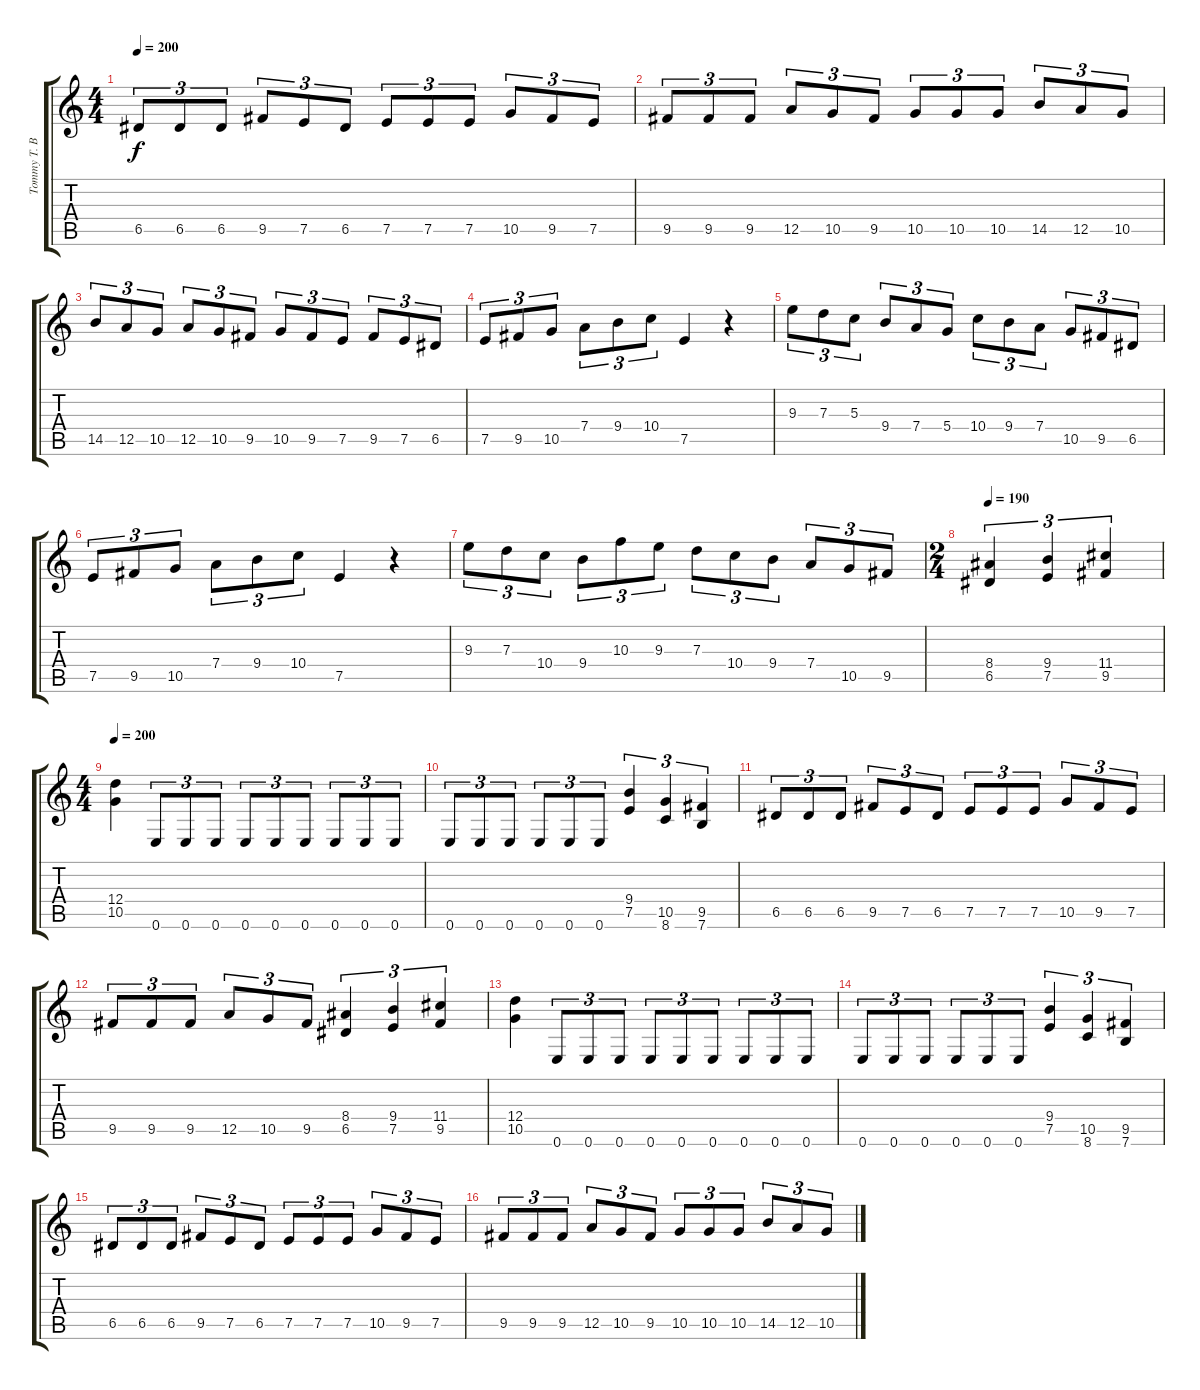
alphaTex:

\track ("Tommy T. Baron (RHYTHM)" "Tommy T. B") {instrument overdrivenguitar}
\staff {score tabs}
\tuning (E4 B3 G3 D3 A2 E2) {hide}
\ts (4 4)
\tempo 200
\clef g2
\ks c
6.5.8{tu (3 2) dy f} 6.5.8{tu (3 2)} 6.5.8{tu (3 2)} 9.5.8{tu (3 2)} 7.5.8{tu (3 2)} 6.5.8{tu (3 2)} 7.5.8{tu (3 2)} 7.5.8{tu (3 2)} 7.5.8{tu (3 2)} 10.5.8{tu (3 2)} 9.5.8{tu (3 2)} 7.5.8{tu (3 2)} |
9.5.8{tu (3 2)} 9.5.8{tu (3 2)} 9.5.8{tu (3 2)} 12.5.8{tu (3 2)} 10.5.8{tu (3 2)} 9.5.8{tu (3 2)} 10.5.8{tu (3 2)} 10.5.8{tu (3 2)} 10.5.8{tu (3 2)} 14.5.8{tu (3 2)} 12.5.8{tu (3 2)} 10.5.8{tu (3 2)} |
14.5.8{tu (3 2)} 12.5.8{tu (3 2)} 10.5.8{tu (3 2)} 12.5.8{tu (3 2)} 10.5.8{tu (3 2)} 9.5.8{tu (3 2)} 10.5.8{tu (3 2)} 9.5.8{tu (3 2)} 7.5.8{tu (3 2)} 9.5.8{tu (3 2)} 7.5.8{tu (3 2)} 6.5.8{tu (3 2)} |
7.5.8{tu (3 2)} 9.5.8{tu (3 2)} 10.5.8{tu (3 2)} 7.4.8{tu (3 2)} 9.4.8{tu (3 2)} 10.4.8{tu (3 2)} 7.5.4 r.4 |
9.3.8{tu (3 2)} 7.3.8{tu (3 2)} 5.3.8{tu (3 2)} 9.4.8{tu (3 2)} 7.4.8{tu (3 2)} 5.4.8{tu (3 2)} 10.4.8{tu (3 2)} 9.4.8{tu (3 2)} 7.4.8{tu (3 2)} 10.5.8{tu (3 2)} 9.5.8{tu (3 2)} 6.5.8{tu (3 2)} |
7.5.8{tu (3 2)} 9.5.8{tu (3 2)} 10.5.8{tu (3 2)} 7.4.8{tu (3 2)} 9.4.8{tu (3 2)} 10.4.8{tu (3 2)} 7.5.4 r.4 |
9.3.8{tu (3 2)} 7.3.8{tu (3 2)} 10.4.8{tu (3 2)} 9.4.8{tu (3 2)} 10.3.8{tu (3 2)} 9.3.8{tu (3 2)} 7.3.8{tu (3 2)} 10.4.8{tu (3 2)} 9.4.8{tu (3 2)} 7.4.8{tu (3 2)} 10.5.8{tu (3 2)} 9.5.8{tu (3 2)} |
\ts (2 4)
\tempo 190
(8.4 6.5).4{tu (3 2)} (9.4 7.5).4{tu (3 2)} (11.4 9.5).4{tu (3 2)} |
\ts (4 4)
\tempo 200
(12.4 10.5).4 0.6.8{tu (3 2)} 0.6.8{tu (3 2)} 0.6.8{tu (3 2)} 0.6.8{tu (3 2)} 0.6.8{tu (3 2)} 0.6.8{tu (3 2)} 0.6.8{tu (3 2)} 0.6.8{tu (3 2)} 0.6.8{tu (3 2)} |
0.6.8{tu (3 2)} 0.6.8{tu (3 2)} 0.6.8{tu (3 2)} 0.6.8{tu (3 2)} 0.6.8{tu (3 2)} 0.6.8{tu (3 2)} (9.4 7.5).4{tu (3 2)} (10.5 8.6).4{tu (3 2)} (9.5 7.6).4{tu (3 2)} |
6.5.8{tu (3 2)} 6.5.8{tu (3 2)} 6.5.8{tu (3 2)} 9.5.8{tu (3 2)} 7.5.8{tu (3 2)} 6.5.8{tu (3 2)} 7.5.8{tu (3 2)} 7.5.8{tu (3 2)} 7.5.8{tu (3 2)} 10.5.8{tu (3 2)} 9.5.8{tu (3 2)} 7.5.8{tu (3 2)} |
9.5.8{tu (3 2)} 9.5.8{tu (3 2)} 9.5.8{tu (3 2)} 12.5.8{tu (3 2)} 10.5.8{tu (3 2)} 9.5.8{tu (3 2)} (8.4 6.5).4{tu (3 2)} (9.4 7.5).4{tu (3 2)} (11.4 9.5).4{tu (3 2)} |
(12.4 10.5).4 0.6.8{tu (3 2)} 0.6.8{tu (3 2)} 0.6.8{tu (3 2)} 0.6.8{tu (3 2)} 0.6.8{tu (3 2)} 0.6.8{tu (3 2)} 0.6.8{tu (3 2)} 0.6.8{tu (3 2)} 0.6.8{tu (3 2)} |
0.6.8{tu (3 2)} 0.6.8{tu (3 2)} 0.6.8{tu (3 2)} 0.6.8{tu (3 2)} 0.6.8{tu (3 2)} 0.6.8{tu (3 2)} (9.4 7.5).4{tu (3 2)} (10.5 8.6).4{tu (3 2)} (9.5 7.6).4{tu (3 2)} |
6.5.8{tu (3 2)} 6.5.8{tu (3 2)} 6.5.8{tu (3 2)} 9.5.8{tu (3 2)} 7.5.8{tu (3 2)} 6.5.8{tu (3 2)} 7.5.8{tu (3 2)} 7.5.8{tu (3 2)} 7.5.8{tu (3 2)} 10.5.8{tu (3 2)} 9.5.8{tu (3 2)} 7.5.8{tu (3 2)} |
9.5.8{tu (3 2)} 9.5.8{tu (3 2)} 9.5.8{tu (3 2)} 12.5.8{tu (3 2)} 10.5.8{tu (3 2)} 9.5.8{tu (3 2)} 10.5.8{tu (3 2)} 10.5.8{tu (3 2)} 10.5.8{tu (3 2)} 14.5.8{tu (3 2)} 12.5.8{tu (3 2)} 10.5.8{tu (3 2)}
